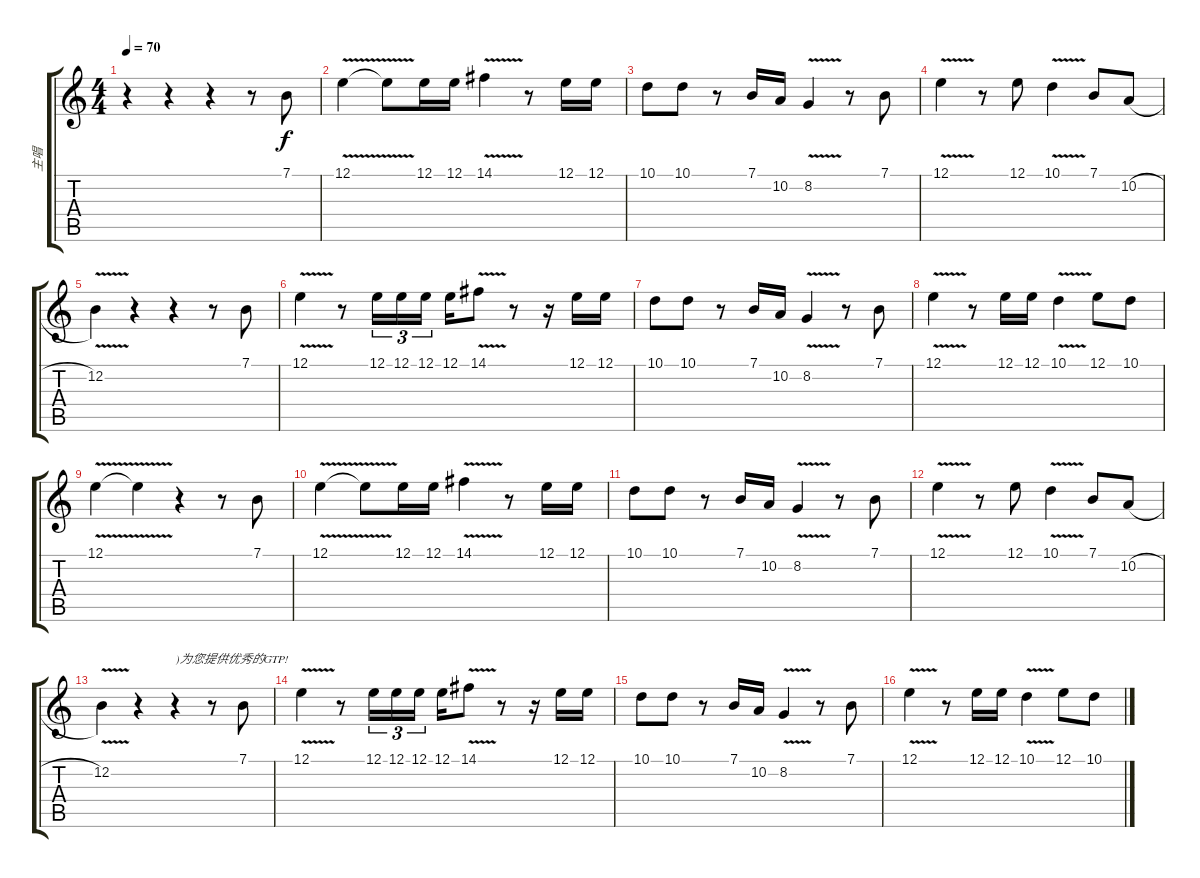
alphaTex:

\track ("主唱" "主唱") {instrument lead3calliope}
\staff {score tabs}
\tuning (E4 B3 G3 D3 A2 E2) {hide}
\ts (4 4)
\tempo 70
\clef g2
\ks c
r.4{dy f} r.4 r.4 r.8 7.1.8 |
12.1{v}.4 12.1{t}.8 12.1.16 12.1.16 14.1{v}.4 r.8 12.1.16 12.1.16 |
10.1.8 10.1.8 r.8 7.1.16 10.2.16 8.2{v}.4 r.8 7.1.8 |
12.1{v}.4 r.8 12.1.8 10.1{v}.4 7.1.8 10.2{h}.8 |
12.2{v}.4 r.4 r.4 r.8 7.1.8 |
12.1{v}.4 r.8 12.1.16{tu (3 2)} 12.1.16{tu (3 2)} 12.1.16{tu (3 2)} 12.1.16 14.1{v}.8 r.8 r.16 12.1.16 12.1.16 |
10.1.8 10.1.8 r.8 7.1.16 10.2.16 8.2{v}.4 r.8 7.1.8 |
12.1{v}.4 r.8 12.1.16 12.1.16 10.1{v}.4 12.1.8 10.1.8 |
12.1{v}.4 12.1{t}.4 r.4 r.8 7.1.8 |
12.1{v}.4 12.1{t}.8 12.1.16 12.1.16 14.1{v}.4 r.8 12.1.16 12.1.16 |
10.1.8 10.1.8 r.8 7.1.16 10.2.16 8.2{v}.4 r.8 7.1.8 |
12.1{v}.4 r.8 12.1.8 10.1{v}.4 7.1.8 10.2{h}.8 |
12.2{v}.4 r.4 r.4{txt ")为您提供优秀的GTP!"} r.8 7.1.8 |
12.1{v}.4 r.8 12.1.16{tu (3 2)} 12.1.16{tu (3 2)} 12.1.16{tu (3 2)} 12.1.16 14.1{v}.8 r.8 r.16 12.1.16 12.1.16 |
10.1.8 10.1.8 r.8 7.1.16 10.2.16 8.2{v}.4 r.8 7.1.8 |
12.1{v}.4 r.8 12.1.16 12.1.16 10.1{v}.4 12.1.8 10.1.8
